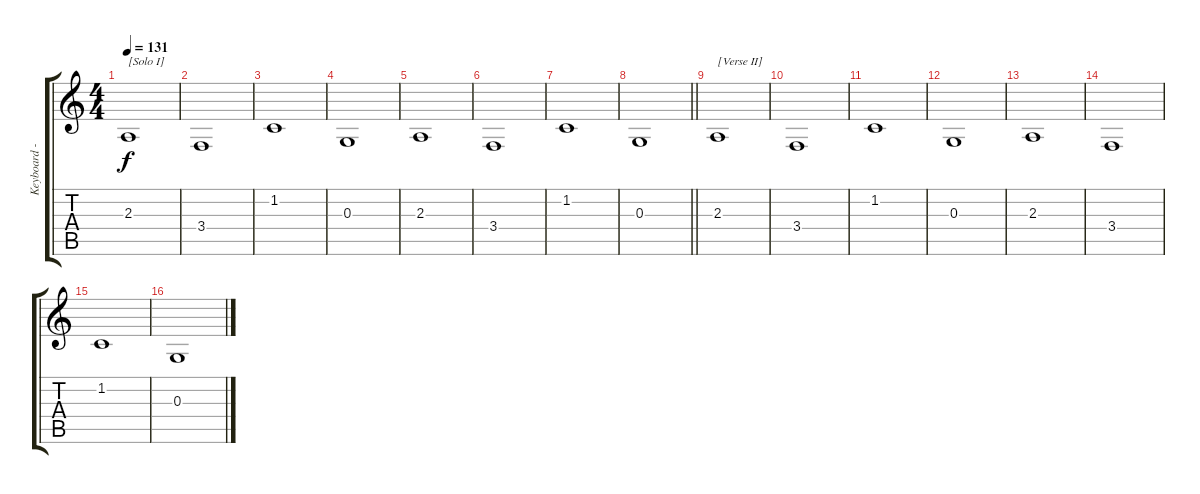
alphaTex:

\track ("Keyboard - Strings" "Keyboard -") {instrument stringensemble1}
\staff {score tabs}
\tuning (E4 B3 G3 D3 A2 E2) {hide}
\ts (4 4)
\tempo 131
\clef g2
\ks c
2.3.1{txt "[Solo I]" dy f} |
3.4.1 |
1.2.1 |
0.3.1 |
2.3.1 |
3.4.1 |
1.2.1 |
\barLineRight lightlight
0.3.1 |
2.3.1{txt "[Verse II]"} |
3.4.1 |
1.2.1 |
0.3.1 |
2.3.1 |
3.4.1 |
1.2.1 |
0.3.1
